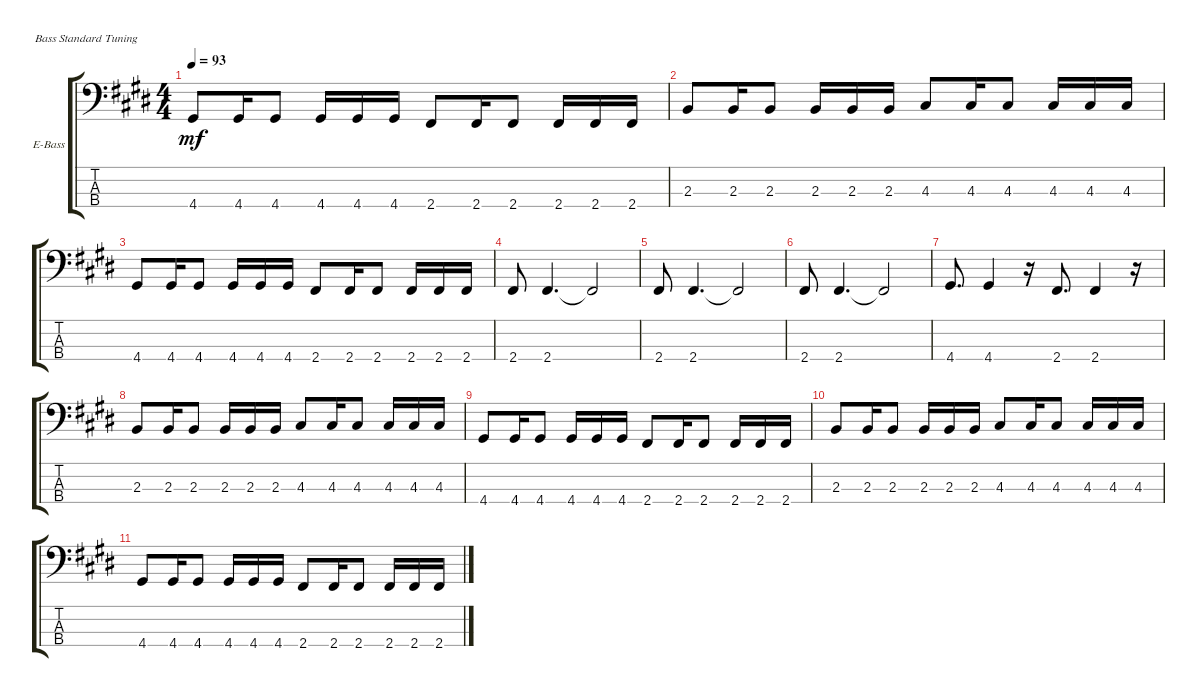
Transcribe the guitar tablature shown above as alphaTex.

\defaultSystemsLayout 4
\bracketExtendMode groupsimilarinstruments
\firstSystemTrackNameOrientation horizontal
\otherSystemsTrackNameOrientation horizontal
\track ("Electric Bass" "E-Bass") {instrument electricbassfinger}
\staff {score tabs}
\tuning (G2 D2 A1 E1)
\ts (4 4)
\tempo 93
\clef f4
\ks e
4.4.8{dy mf} 4.4.16 4.4.8 4.4.16 4.4.16 4.4.16 2.4.8 2.4.16 2.4.8 2.4.16 2.4.16 2.4.16 |
2.3.8 2.3.16 2.3.8 2.3.16 2.3.16 2.3.16 4.3.8 4.3.16 4.3.8 4.3.16 4.3.16 4.3.16 |
4.4.8 4.4.16 4.4.8 4.4.16 4.4.16 4.4.16 2.4.8 2.4.16 2.4.8 2.4.16 2.4.16 2.4.16 |
2.4.8 2.4.4{d} 2.4{t}.2 |
2.4.8 2.4.4{d} 2.4{t}.2 |
2.4.8 2.4.4{d} 2.4{t}.2 |
4.4.8{d} 4.4.4 r.16 2.4.8{d} 2.4.4 r.16 |
2.3.8 2.3.16 2.3.8 2.3.16 2.3.16 2.3.16 4.3.8 4.3.16 4.3.8 4.3.16 4.3.16 4.3.16 |
4.4.8 4.4.16 4.4.8 4.4.16 4.4.16 4.4.16 2.4.8 2.4.16 2.4.8 2.4.16 2.4.16 2.4.16 |
2.3.8 2.3.16 2.3.8 2.3.16 2.3.16 2.3.16 4.3.8 4.3.16 4.3.8 4.3.16 4.3.16 4.3.16 |
4.4.8 4.4.16 4.4.8 4.4.16 4.4.16 4.4.16 2.4.8 2.4.16 2.4.8 2.4.16 2.4.16 2.4.16
